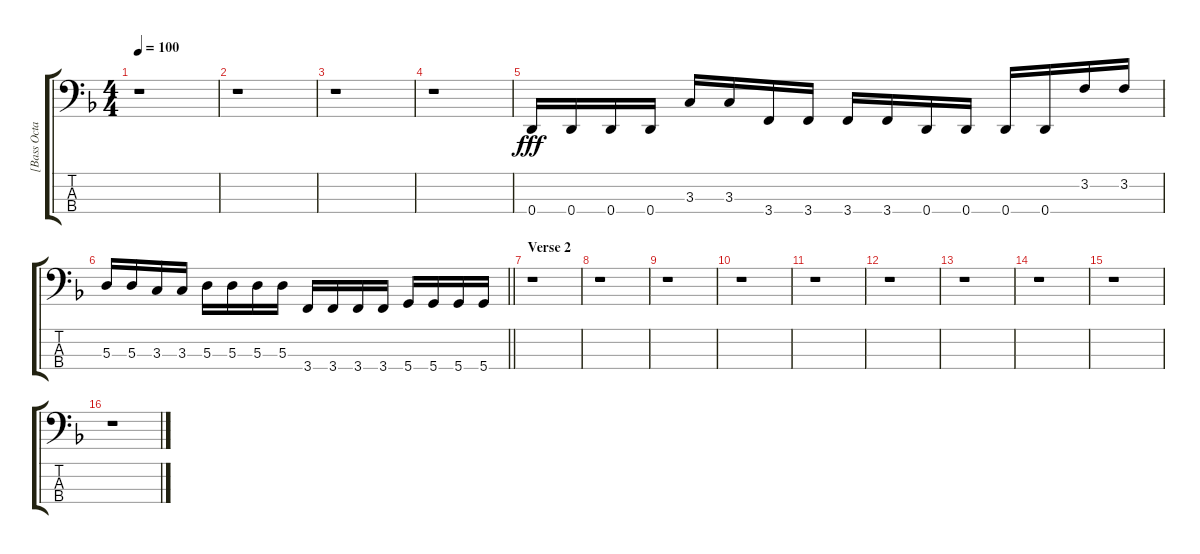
\track ("[Bass Octave]" "[Bass Octa") {instrument electricbassfinger}
\staff {score tabs}
\tuning (G2 D2 A1 D1) {hide}
\ts (4 4)
\tempo 100
\clef f4
\ks f
r.1{dy fff} |
r.1 |
r.1 |
r.1 |
0.4.16 0.4.16 0.4.16 0.4.16 3.3.16 3.3.16 3.4.16 3.4.16 3.4.16 3.4.16 0.4.16 0.4.16 0.4.16 0.4.16 3.2.16 3.2.16 |
\barLineRight lightlight
5.3.16 5.3.16 3.3.16 3.3.16 5.3.16 5.3.16 5.3.16 5.3.16 3.4.16 3.4.16 3.4.16 3.4.16 5.4.16 5.4.16 5.4.16 5.4.16 |
\section ("" "Verse 2")
r.1 |
r.1 |
r.1 |
r.1 |
r.1 |
r.1 |
r.1 |
r.1 |
r.1 |
r.1
